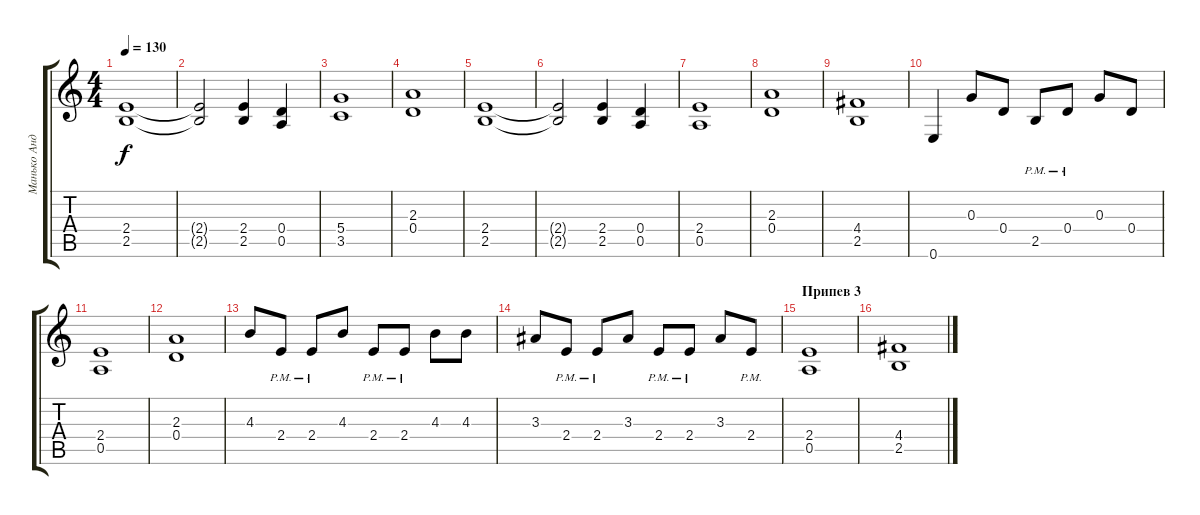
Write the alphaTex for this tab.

\track ("Манько Андрей" "Манько Анд") {instrument distortionguitar}
\staff {score tabs}
\tuning (E4 B3 G3 D3 A2 E2) {hide}
\ts (4 4)
\tempo 130
\clef g2
\ks c
(2.4 2.5).1{dy f} |
(2.4{t} 2.5{t}).2 (2.4 2.5).4 (0.4 0.5).4 |
(5.4 3.5).1 |
(2.3 0.4).1 |
(2.4 2.5).1 |
(2.4{t} 2.5{t}).2 (2.4 2.5).4 (0.4 0.5).4 |
(2.4 0.5).1 |
(2.3 0.4).1 |
(4.4 2.5).1 |
0.6.4 0.3.8 0.4.8 2.5{pm}.8 0.4{pm}.8 0.3.8 0.4.8 |
(2.4 0.5).1 |
(2.3 0.4).1 |
4.3.8 2.4{pm}.8 2.4{pm}.8 4.3.8 2.4{pm}.8 2.4{pm}.8 4.3.8 4.3.8 |
3.3.8 2.4{pm}.8 2.4{pm}.8 3.3.8 2.4{pm}.8 2.4{pm}.8 3.3.8 2.4{pm}.8 |
\section ("" "Припев 3")
(2.4 0.5).1 |
(4.4 2.5).1
